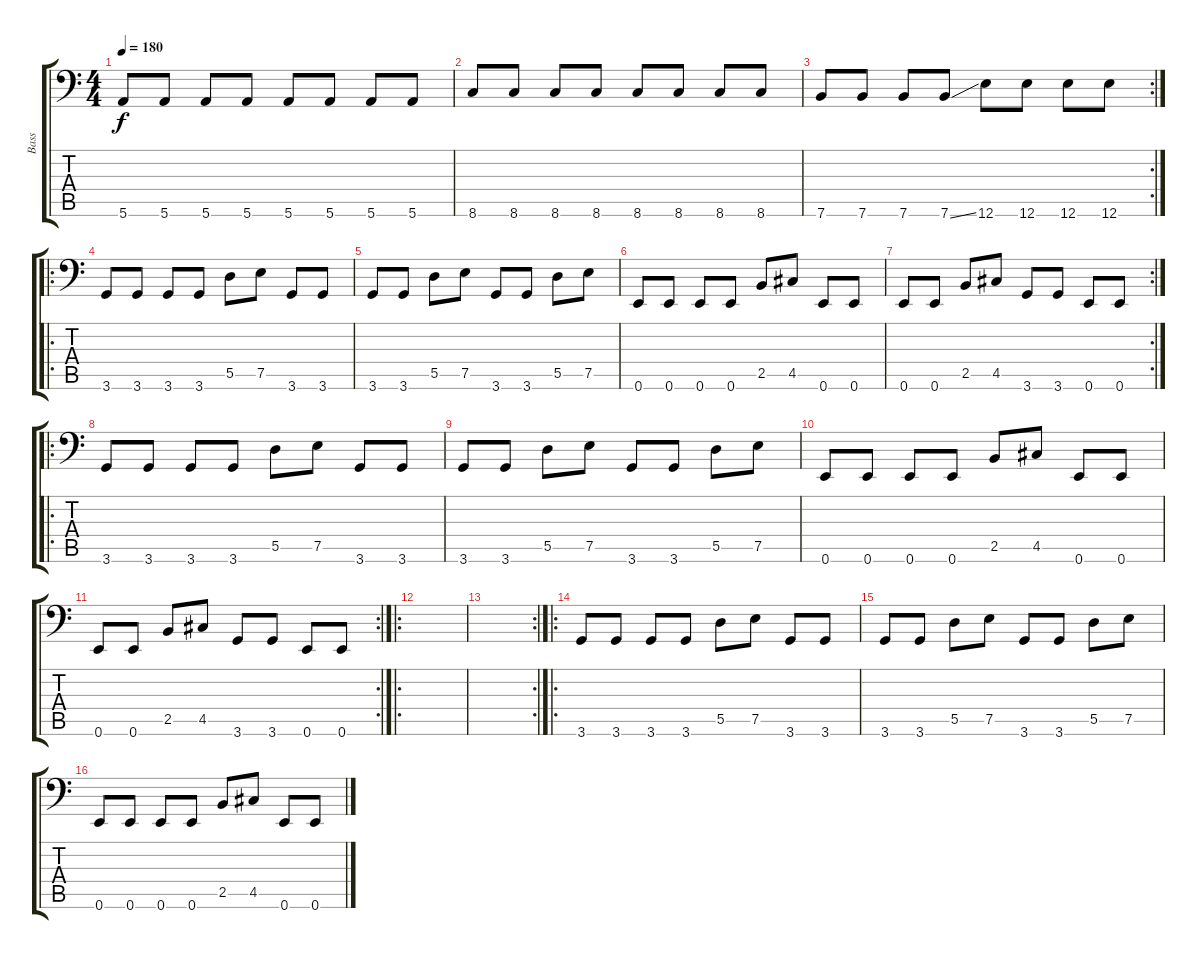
\track ("Bass" "Bass") {instrument electricbassfinger}
\staff {score tabs}
\tuning (E3 B2 G2 D2 A1 E1) {hide}
\ts (4 4)
\tempo 180
\clef f4
\ks c
5.6.8{dy f} 5.6.8 5.6.8 5.6.8 5.6.8 5.6.8 5.6.8 5.6.8 |
8.6.8 8.6.8 8.6.8 8.6.8 8.6.8 8.6.8 8.6.8 8.6.8 |
\rc 2
7.6.8 7.6.8 7.6.8 7.6{ss}.8 12.6.8 12.6.8 12.6.8 12.6.8 |
\ro
3.6.8 3.6.8 3.6.8 3.6.8 5.5.8 7.5.8 3.6.8 3.6.8 |
3.6.8 3.6.8 5.5.8 7.5.8 3.6.8 3.6.8 5.5.8 7.5.8 |
0.6.8 0.6.8 0.6.8 0.6.8 2.5.8 4.5.8 0.6.8 0.6.8 |
\rc 2
0.6.8 0.6.8 2.5.8 4.5.8 3.6.8 3.6.8 0.6.8 0.6.8 |
\ro
3.6.8 3.6.8 3.6.8 3.6.8 5.5.8 7.5.8 3.6.8 3.6.8 |
3.6.8 3.6.8 5.5.8 7.5.8 3.6.8 3.6.8 5.5.8 7.5.8 |
0.6.8 0.6.8 0.6.8 0.6.8 2.5.8 4.5.8 0.6.8 0.6.8 |
\rc 2
0.6.8 0.6.8 2.5.8 4.5.8 3.6.8 3.6.8 0.6.8 0.6.8 |
\ro
|
\rc 2
|
\ro
3.6.8 3.6.8 3.6.8 3.6.8 5.5.8 7.5.8 3.6.8 3.6.8 |
3.6.8 3.6.8 5.5.8 7.5.8 3.6.8 3.6.8 5.5.8 7.5.8 |
0.6.8 0.6.8 0.6.8 0.6.8 2.5.8 4.5.8 0.6.8 0.6.8
